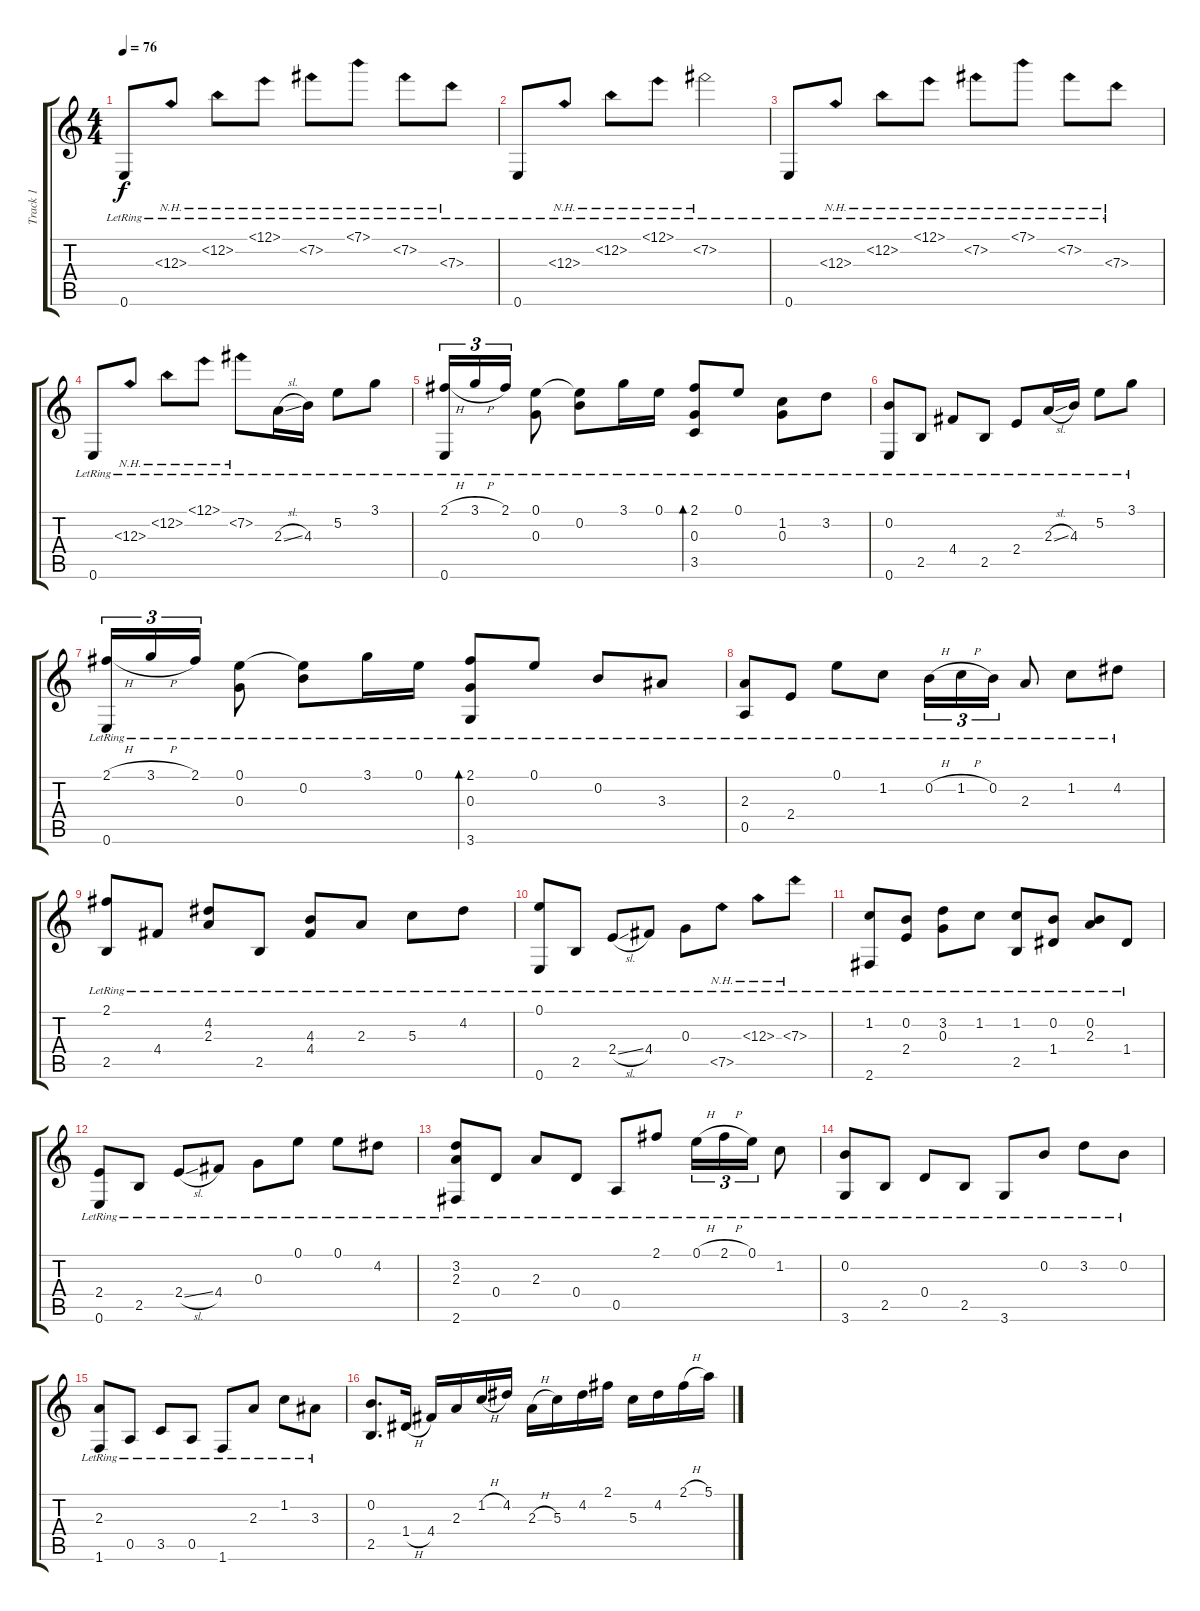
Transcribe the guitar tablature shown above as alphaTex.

\track ("Track 1" "Track 1") {instrument acousticguitarsteel}
\staff {score tabs}
\tuning (E4 B3 G3 D3 A2 E2) {hide}
\ts (4 4)
\tempo 76
\clef g2
\ks c
0.6{lr}.8{dy f instrument acousticguitarsteel} 12.3{nh lr}.8 12.2{nh lr}.8 12.1{nh lr}.8 7.2{nh lr}.8 7.1{nh lr}.8 7.2{nh lr}.8 7.3{nh lr}.8 |
0.6{lr}.8 12.3{nh lr}.8 12.2{nh lr}.8 12.1{nh lr}.8 7.2{nh lr}.2 |
0.6{lr}.8 12.3{nh lr}.8 12.2{nh lr}.8 12.1{nh lr}.8 7.2{nh lr}.8 7.1{nh lr}.8 7.2{nh lr}.8 7.3{nh lr}.8 |
0.6{lr}.8 12.3{nh lr}.8 12.2{nh lr}.8 12.1{nh lr}.8 7.2{nh lr}.8 2.3{sl lr}.16 4.3{lr}.16 5.2{lr}.8 3.1{lr}.8 |
(2.1{h lr} 0.6{lr}).16{tu (3 2)} 3.1{h lr}.16{tu (3 2)} 2.1{lr}.16{tu (3 2)} (0.1{lr} 0.3{lr}).8 (0.1{t} 0.2{lr}).8 3.1{lr}.16 0.1{lr}.16 (2.1{lr} 0.3{lr} 3.5{lr}).8{bd 120} 0.1{lr}.8 (1.2{lr} 0.3{lr}).8 3.2{lr}.8 |
(0.2{lr} 0.6{lr}).8 2.5{lr}.8 4.4{lr}.8 2.5{lr}.8 2.4{lr}.8 2.3{sl lr}.16 4.3{lr}.16 5.2{lr}.8 3.1{lr}.8 |
(2.1{h lr} 0.6{lr}).16{tu (3 2)} 3.1{h lr}.16{tu (3 2)} 2.1{lr}.16{tu (3 2)} (0.1{lr} 0.3{lr}).8 (0.1{t} 0.2{lr}).8 3.1{lr}.16 0.1{lr}.16 (2.1{lr} 0.3{lr} 3.6{lr}).8{bd 120} 0.1{lr}.8 0.2{lr}.8 3.3{lr}.8 |
(2.3{lr} 0.5{lr}).8 2.4{lr}.8 0.1{lr}.8 1.2{lr}.8 0.2{h lr}.16{tu (3 2)} 1.2{h lr}.16{tu (3 2)} 0.2{lr}.16{tu (3 2)} 2.3{lr}.8 1.2{lr}.8 4.2{lr}.8 |
(2.1{lr} 2.5{lr}).8 4.4{lr}.8 (4.2{lr} 2.3{lr}).8 2.5{lr}.8 (4.3{lr} 4.4{lr}).8 2.3{lr}.8 5.3{lr}.8 4.2{lr}.8 |
(0.1{lr} 0.6{lr}).8 2.5{lr}.8 2.4{sl lr}.8 4.4{lr}.8 0.3{lr}.8 7.5{nh lr}.8 12.3{nh lr}.8 7.3{nh lr}.8 |
(1.2{lr} 2.6{lr}).8 (0.2{lr} 2.4{lr}).8 (3.2{lr} 0.3{lr}).8 1.2{lr}.8 (1.2{lr} 2.5{lr}).8 (0.2{lr} 1.4{lr}).8 (0.2{lr} 2.3{lr}).8 1.4{lr}.8 |
(2.4{lr} 0.6{lr}).8 2.5{lr}.8 2.4{sl lr}.8 4.4{lr}.8 0.3{lr}.8 0.1{lr}.8 0.1{lr}.8 4.2{lr}.8 |
(3.2{lr} 2.3{lr} 2.6{lr}).8 0.4{lr}.8 2.3{lr}.8 0.4{lr}.8 0.5{lr}.8 2.1{lr}.8 0.1{h lr}.16{tu (3 2)} 2.1{h lr}.16{tu (3 2)} 0.1{lr}.16{tu (3 2)} 1.2{lr}.8 |
(0.2{lr} 3.6{lr}).8 2.5{lr}.8 0.4{lr}.8 2.5{lr}.8 3.6{lr}.8 0.2{lr}.8 3.2{lr}.8 0.2{lr}.8 |
(2.3{lr} 1.6{lr}).8 0.5{lr}.8 3.5{lr}.8 0.5{lr}.8 1.6{lr}.8 2.3{lr}.8 1.2{lr}.8 3.3{lr}.8 |
(0.2 2.5).8{d} 1.4{h}.16 4.4.16 2.3.16 1.2{h}.16 4.2.16 2.3{h}.16 5.3.16 4.2.16 2.1.16 5.3.16 4.2.16 2.1{h}.16 5.1.16
